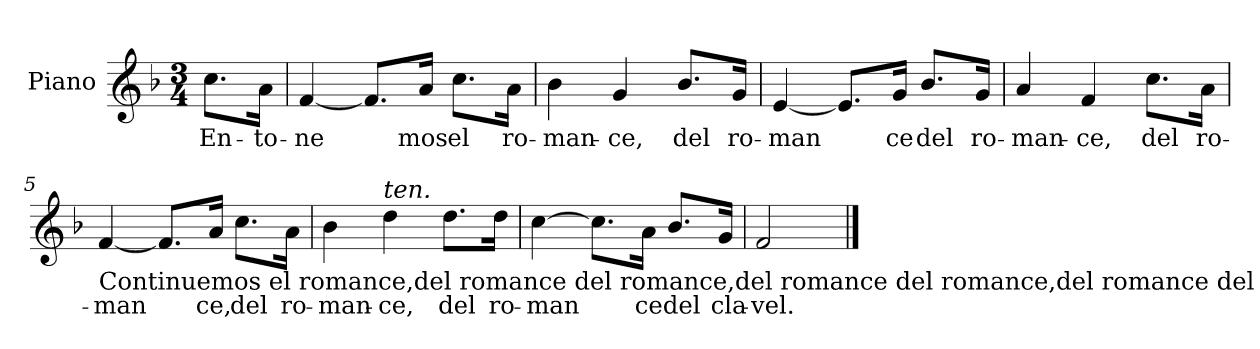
**kern	**text
*part1	*part1
*staff1	*staff1
*I"Piano	*
*I'Pno	*
*clefG2	*
*k[b-]	*
*F:	*
*M3/4	*
=	=
8.cc\L	En-
16a\Jk	-to-
=1	=1
[4f/	-ne
8.f/L]	.
16a/Jk	mos
8.cc\L	el
16a\Jk	ro-
=2	=2
4b-\	-man-
4g/	-ce,
8.b-/L	del
16g/Jk	ro-
=3	=3
[4e/	-man
8.e/L]	.
16g/Jk	ce
8.b-/L	del
16g/Jk	ro-
=4	=4
4a/	-man-
4f/	-ce,
8.cc\L	del
16a\Jk	ro-
!!LO:LB:g=z
=5	=5
!LO:TX:b:t=Continuemos el romance,del romance del romance,del romance del romance,del romance del clavel.Aprendamos el romance,del romance del romance,del romance del romance,del romance del clavel.Meditemos el romance,del romance del romance,del romance del romance,del romance del clavel.Repitamos el romance,del romance del romance,del romance del romance,del romance del clavel.Principiemos el romance,del romance del romance,del romance del romance,del romance del clavel.	!
[4f/	-man
8.f/L]	.
16a/Jk	ce,
8.cc\L	del
16a\Jk	ro-
=6	=6
4b-\	-man-
!LO:TX:a:i:t=ten.	!
4dd\	-ce,
8.dd\L	del
16dd\Jk	ro-
=7	=7
[4cc\	-man
8.cc\L]	.
16a\Jk	ce
8.b-/L	del
16g/Jk	cla-
=8	=8
2f/	-vel.
==	==
*-	*-
